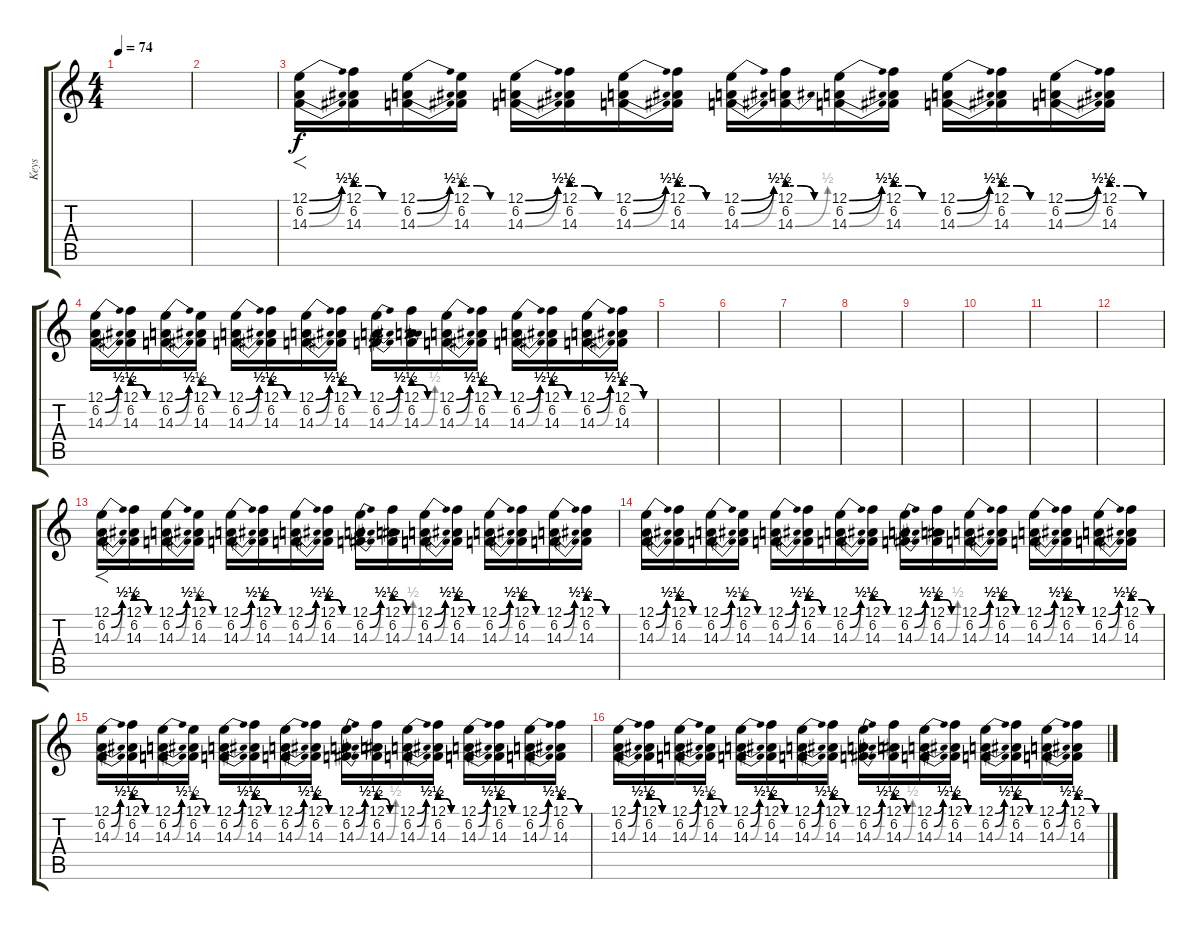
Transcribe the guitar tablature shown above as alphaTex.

\track ("Keys" "Keys") {instrument drawbarorgan}
\staff {score tabs}
\tuning (E4 B3 G3 D3 A2 E2) {hide}
\ts (4 4)
\tempo 74
\clef g2
\ks aminor
|
|
(12.1{be (bend 0 0 60 2)} 6.2{be (bend 0 0 60 2)} 14.3{be (bend 0 0 60 2)}).16{f volume 3} (12.1{be (custom 0 2 20 2 40 0 60 0)} 6.2{be (custom 0 2 20 2 40 0 60 0)} 14.3{be (custom 0 2 20 2 40 0 60 0)}).16 (12.1{be (bend 0 0 60 2)} 6.2{be (bend 0 0 60 2)} 14.3{be (bend 0 0 60 2)}).16 (12.1 6.2{be (custom 0 2 20 2 40 0 60 0)} 14.3{be (custom 0 2 20 2 40 0 60 0)}).16 (12.1{be (bend 0 0 60 2)} 6.2{be (bend 0 0 60 2)} 14.3{be (bend 0 0 60 2)}).16{volume 13} (12.1{be (custom 0 2 20 2 40 0 60 0)} 6.2{be (custom 0 2 20 2 40 0 60 0)} 14.3{be (custom 0 2 20 2 40 0 60 0)}).16 (12.1{be (bend 0 0 60 2)} 6.2{be (bend 0 0 60 2)} 14.3{be (bend 0 0 60 2)}).16 (12.1{be (custom 0 2 20 2 40 0 60 0)} 6.2{be (custom 0 2 20 2 40 0 60 0)} 14.3{be (custom 0 2 20 2 40 0 60 0)}).16 (12.1{be (bend 0 0 60 2)} 6.2{be (bend 0 0 60 2)} 14.3{be (bend 0 0 60 2)}).16 (12.1{be (custom 0 2 20 2 40 0 60 0)} 6.2{be (custom 0 2 20 2 40 0 60 0)} 14.3{be (bend 0 0 60 2)}).16 (12.1{be (bend 0 0 60 2)} 6.2{be (bend 0 0 60 2)} 14.3{be (bend 0 0 60 2)}).16 (12.1{be (custom 0 2 20 2 40 0 60 0)} 6.2{be (custom 0 2 20 2 40 0 60 0)} 14.3{be (custom 0 2 20 2 40 0 60 0)}).16 (12.1{be (bend 0 0 60 2)} 6.2{be (bend 0 0 60 2)} 14.3{be (bend 0 0 60 2)}).16{volume 4} (12.1{be (custom 0 2 20 2 40 0 60 0)} 6.2{be (custom 0 2 20 2 40 0 60 0)} 14.3{be (custom 0 2 20 2 40 0 60 0)}).16 (12.1{be (bend 0 0 60 2)} 6.2{be (bend 0 0 60 2)} 14.3{be (bend 0 0 60 2)}).16 (12.1{be (custom 0 2 20 2 40 0 60 0)} 6.2{be (custom 0 2 20 2 40 0 60 0)} 14.3{be (custom 0 2 20 2 40 0 60 0)}).16 |
(12.1{be (bend 0 0 60 2)} 6.2{be (bend 0 0 60 2)} 14.3{be (bend 0 0 60 2)}).16 (12.1{be (custom 0 2 20 2 40 0 60 0)} 6.2{be (custom 0 2 20 2 40 0 60 0)} 14.3{be (custom 0 2 20 2 40 0 60 0)}).16 (12.1{be (bend 0 0 60 2)} 6.2{be (bend 0 0 60 2)} 14.3{be (bend 0 0 60 2)}).16 (12.1 6.2{be (custom 0 2 20 2 40 0 60 0)} 14.3{be (custom 0 2 20 2 40 0 60 0)}).16 (12.1{be (bend 0 0 60 2)} 6.2{be (bend 0 0 60 2)} 14.3{be (bend 0 0 60 2)}).16 (12.1{be (custom 0 2 20 2 40 0 60 0)} 6.2{be (custom 0 2 20 2 40 0 60 0)} 14.3{be (custom 0 2 20 2 40 0 60 0)}).16 (12.1{be (bend 0 0 60 2)} 6.2{be (bend 0 0 60 2)} 14.3{be (bend 0 0 60 2)}).16 (12.1{be (custom 0 2 20 2 40 0 60 0)} 6.2{be (custom 0 2 20 2 40 0 60 0)} 14.3{be (custom 0 2 20 2 40 0 60 0)}).16 (12.1{be (bend 0 0 60 2)} 6.2{be (bend 0 0 60 2)} 14.3{be (bend 0 0 60 2)}).16 (12.1{be (custom 0 2 20 2 40 0 60 0)} 6.2{be (custom 0 2 20 2 40 0 60 0)} 14.3{be (bend 0 0 60 2)}).16 (12.1{be (bend 0 0 60 2)} 6.2{be (bend 0 0 60 2)} 14.3{be (bend 0 0 60 2)}).16 (12.1{be (custom 0 2 20 2 40 0 60 0)} 6.2{be (custom 0 2 20 2 40 0 60 0)} 14.3{be (custom 0 2 20 2 40 0 60 0)}).16 (12.1{be (bend 0 0 60 2)} 6.2{be (bend 0 0 60 2)} 14.3{be (bend 0 0 60 2)}).16 (12.1{be (custom 0 2 20 2 40 0 60 0)} 6.2{be (custom 0 2 20 2 40 0 60 0)} 14.3{be (custom 0 2 20 2 40 0 60 0)}).16 (12.1{be (bend 0 0 60 2)} 6.2{be (bend 0 0 60 2)} 14.3{be (bend 0 0 60 2)}).16 (12.1{be (custom 0 2 20 2 40 0 60 0)} 6.2{be (custom 0 2 20 2 40 0 60 0)} 14.3{be (custom 0 2 20 2 40 0 60 0)}).16 |
|
|
|
|
|
|
|
|
(12.1{be (bend 0 0 60 2)} 6.2{be (bend 0 0 60 2)} 14.3{be (bend 0 0 60 2)}).16{f volume 3} (12.1{be (custom 0 2 20 2 40 0 60 0)} 6.2{be (custom 0 2 20 2 40 0 60 0)} 14.3{be (custom 0 2 20 2 40 0 60 0)}).16 (12.1{be (bend 0 0 60 2)} 6.2{be (bend 0 0 60 2)} 14.3{be (bend 0 0 60 2)}).16 (12.1 6.2{be (custom 0 2 20 2 40 0 60 0)} 14.3{be (custom 0 2 20 2 40 0 60 0)}).16 (12.1{be (bend 0 0 60 2)} 6.2{be (bend 0 0 60 2)} 14.3{be (bend 0 0 60 2)}).16{volume 13} (12.1{be (custom 0 2 20 2 40 0 60 0)} 6.2{be (custom 0 2 20 2 40 0 60 0)} 14.3{be (custom 0 2 20 2 40 0 60 0)}).16 (12.1{be (bend 0 0 60 2)} 6.2{be (bend 0 0 60 2)} 14.3{be (bend 0 0 60 2)}).16 (12.1{be (custom 0 2 20 2 40 0 60 0)} 6.2{be (custom 0 2 20 2 40 0 60 0)} 14.3{be (custom 0 2 20 2 40 0 60 0)}).16 (12.1{be (bend 0 0 60 2)} 6.2{be (bend 0 0 60 2)} 14.3{be (bend 0 0 60 2)}).16 (12.1{be (custom 0 2 20 2 40 0 60 0)} 6.2{be (custom 0 2 20 2 40 0 60 0)} 14.3{be (bend 0 0 60 2)}).16 (12.1{be (bend 0 0 60 2)} 6.2{be (bend 0 0 60 2)} 14.3{be (bend 0 0 60 2)}).16 (12.1{be (custom 0 2 20 2 40 0 60 0)} 6.2{be (custom 0 2 20 2 40 0 60 0)} 14.3{be (custom 0 2 20 2 40 0 60 0)}).16 (12.1{be (bend 0 0 60 2)} 6.2{be (bend 0 0 60 2)} 14.3{be (bend 0 0 60 2)}).16 (12.1{be (custom 0 2 20 2 40 0 60 0)} 6.2{be (custom 0 2 20 2 40 0 60 0)} 14.3{be (custom 0 2 20 2 40 0 60 0)}).16 (12.1{be (bend 0 0 60 2)} 6.2{be (bend 0 0 60 2)} 14.3{be (bend 0 0 60 2)}).16 (12.1{be (custom 0 2 20 2 40 0 60 0)} 6.2{be (custom 0 2 20 2 40 0 60 0)} 14.3{be (custom 0 2 20 2 40 0 60 0)}).16 |
(12.1{be (bend 0 0 60 2)} 6.2{be (bend 0 0 60 2)} 14.3{be (bend 0 0 60 2)}).16 (12.1{be (custom 0 2 20 2 40 0 60 0)} 6.2{be (custom 0 2 20 2 40 0 60 0)} 14.3{be (custom 0 2 20 2 40 0 60 0)}).16 (12.1{be (bend 0 0 60 2)} 6.2{be (bend 0 0 60 2)} 14.3{be (bend 0 0 60 2)}).16 (12.1 6.2{be (custom 0 2 20 2 40 0 60 0)} 14.3{be (custom 0 2 20 2 40 0 60 0)}).16 (12.1{be (bend 0 0 60 2)} 6.2{be (bend 0 0 60 2)} 14.3{be (bend 0 0 60 2)}).16 (12.1{be (custom 0 2 20 2 40 0 60 0)} 6.2{be (custom 0 2 20 2 40 0 60 0)} 14.3{be (custom 0 2 20 2 40 0 60 0)}).16 (12.1{be (bend 0 0 60 2)} 6.2{be (bend 0 0 60 2)} 14.3{be (bend 0 0 60 2)}).16 (12.1{be (custom 0 2 20 2 40 0 60 0)} 6.2{be (custom 0 2 20 2 40 0 60 0)} 14.3{be (custom 0 2 20 2 40 0 60 0)}).16 (12.1{be (bend 0 0 60 2)} 6.2{be (bend 0 0 60 2)} 14.3{be (bend 0 0 60 2)}).16 (12.1{be (custom 0 2 20 2 40 0 60 0)} 6.2{be (custom 0 2 20 2 40 0 60 0)} 14.3{be (bend 0 0 60 2)}).16 (12.1{be (bend 0 0 60 2)} 6.2{be (bend 0 0 60 2)} 14.3{be (bend 0 0 60 2)}).16 (12.1{be (custom 0 2 20 2 40 0 60 0)} 6.2{be (custom 0 2 20 2 40 0 60 0)} 14.3{be (custom 0 2 20 2 40 0 60 0)}).16 (12.1{be (bend 0 0 60 2)} 6.2{be (bend 0 0 60 2)} 14.3{be (bend 0 0 60 2)}).16 (12.1{be (custom 0 2 20 2 40 0 60 0)} 6.2{be (custom 0 2 20 2 40 0 60 0)} 14.3{be (custom 0 2 20 2 40 0 60 0)}).16 (12.1{be (bend 0 0 60 2)} 6.2{be (bend 0 0 60 2)} 14.3{be (bend 0 0 60 2)}).16 (12.1{be (custom 0 2 20 2 40 0 60 0)} 6.2{be (custom 0 2 20 2 40 0 60 0)} 14.3{be (custom 0 2 20 2 40 0 60 0)}).16 |
(12.1{be (bend 0 0 60 2)} 6.2{be (bend 0 0 60 2)} 14.3{be (bend 0 0 60 2)}).16 (12.1{be (custom 0 2 20 2 40 0 60 0)} 6.2{be (custom 0 2 20 2 40 0 60 0)} 14.3{be (custom 0 2 20 2 40 0 60 0)}).16 (12.1{be (bend 0 0 60 2)} 6.2{be (bend 0 0 60 2)} 14.3{be (bend 0 0 60 2)}).16 (12.1 6.2{be (custom 0 2 20 2 40 0 60 0)} 14.3{be (custom 0 2 20 2 40 0 60 0)}).16 (12.1{be (bend 0 0 60 2)} 6.2{be (bend 0 0 60 2)} 14.3{be (bend 0 0 60 2)}).16 (12.1{be (custom 0 2 20 2 40 0 60 0)} 6.2{be (custom 0 2 20 2 40 0 60 0)} 14.3{be (custom 0 2 20 2 40 0 60 0)}).16 (12.1{be (bend 0 0 60 2)} 6.2{be (bend 0 0 60 2)} 14.3{be (bend 0 0 60 2)}).16 (12.1{be (custom 0 2 20 2 40 0 60 0)} 6.2{be (custom 0 2 20 2 40 0 60 0)} 14.3{be (custom 0 2 20 2 40 0 60 0)}).16 (12.1{be (bend 0 0 60 2)} 6.2{be (bend 0 0 60 2)} 14.3{be (bend 0 0 60 2)}).16 (12.1{be (custom 0 2 20 2 40 0 60 0)} 6.2{be (custom 0 2 20 2 40 0 60 0)} 14.3{be (bend 0 0 60 2)}).16 (12.1{be (bend 0 0 60 2)} 6.2{be (bend 0 0 60 2)} 14.3{be (bend 0 0 60 2)}).16 (12.1{be (custom 0 2 20 2 40 0 60 0)} 6.2{be (custom 0 2 20 2 40 0 60 0)} 14.3{be (custom 0 2 20 2 40 0 60 0)}).16 (12.1{be (bend 0 0 60 2)} 6.2{be (bend 0 0 60 2)} 14.3{be (bend 0 0 60 2)}).16 (12.1{be (custom 0 2 20 2 40 0 60 0)} 6.2{be (custom 0 2 20 2 40 0 60 0)} 14.3{be (custom 0 2 20 2 40 0 60 0)}).16 (12.1{be (bend 0 0 60 2)} 6.2{be (bend 0 0 60 2)} 14.3{be (bend 0 0 60 2)}).16 (12.1{be (custom 0 2 20 2 40 0 60 0)} 6.2{be (custom 0 2 20 2 40 0 60 0)} 14.3{be (custom 0 2 20 2 40 0 60 0)}).16 |
(12.1{be (bend 0 0 60 2)} 6.2{be (bend 0 0 60 2)} 14.3{be (bend 0 0 60 2)}).16 (12.1{be (custom 0 2 20 2 40 0 60 0)} 6.2{be (custom 0 2 20 2 40 0 60 0)} 14.3{be (custom 0 2 20 2 40 0 60 0)}).16 (12.1{be (bend 0 0 60 2)} 6.2{be (bend 0 0 60 2)} 14.3{be (bend 0 0 60 2)}).16 (12.1 6.2{be (custom 0 2 20 2 40 0 60 0)} 14.3{be (custom 0 2 20 2 40 0 60 0)}).16 (12.1{be (bend 0 0 60 2)} 6.2{be (bend 0 0 60 2)} 14.3{be (bend 0 0 60 2)}).16 (12.1{be (custom 0 2 20 2 40 0 60 0)} 6.2{be (custom 0 2 20 2 40 0 60 0)} 14.3{be (custom 0 2 20 2 40 0 60 0)}).16 (12.1{be (bend 0 0 60 2)} 6.2{be (bend 0 0 60 2)} 14.3{be (bend 0 0 60 2)}).16 (12.1{be (custom 0 2 20 2 40 0 60 0)} 6.2{be (custom 0 2 20 2 40 0 60 0)} 14.3{be (custom 0 2 20 2 40 0 60 0)}).16 (12.1{be (bend 0 0 60 2)} 6.2{be (bend 0 0 60 2)} 14.3{be (bend 0 0 60 2)}).16 (12.1{be (custom 0 2 20 2 40 0 60 0)} 6.2{be (custom 0 2 20 2 40 0 60 0)} 14.3{be (bend 0 0 60 2)}).16 (12.1{be (bend 0 0 60 2)} 6.2{be (bend 0 0 60 2)} 14.3{be (bend 0 0 60 2)}).16 (12.1{be (custom 0 2 20 2 40 0 60 0)} 6.2{be (custom 0 2 20 2 40 0 60 0)} 14.3{be (custom 0 2 20 2 40 0 60 0)}).16 (12.1{be (bend 0 0 60 2)} 6.2{be (bend 0 0 60 2)} 14.3{be (bend 0 0 60 2)}).16 (12.1{be (custom 0 2 20 2 40 0 60 0)} 6.2{be (custom 0 2 20 2 40 0 60 0)} 14.3{be (custom 0 2 20 2 40 0 60 0)}).16 (12.1{be (bend 0 0 60 2)} 6.2{be (bend 0 0 60 2)} 14.3{be (bend 0 0 60 2)}).16 (12.1{be (custom 0 2 20 2 40 0 60 0)} 6.2{be (custom 0 2 20 2 40 0 60 0)} 14.3{be (custom 0 2 20 2 40 0 60 0)}).16
